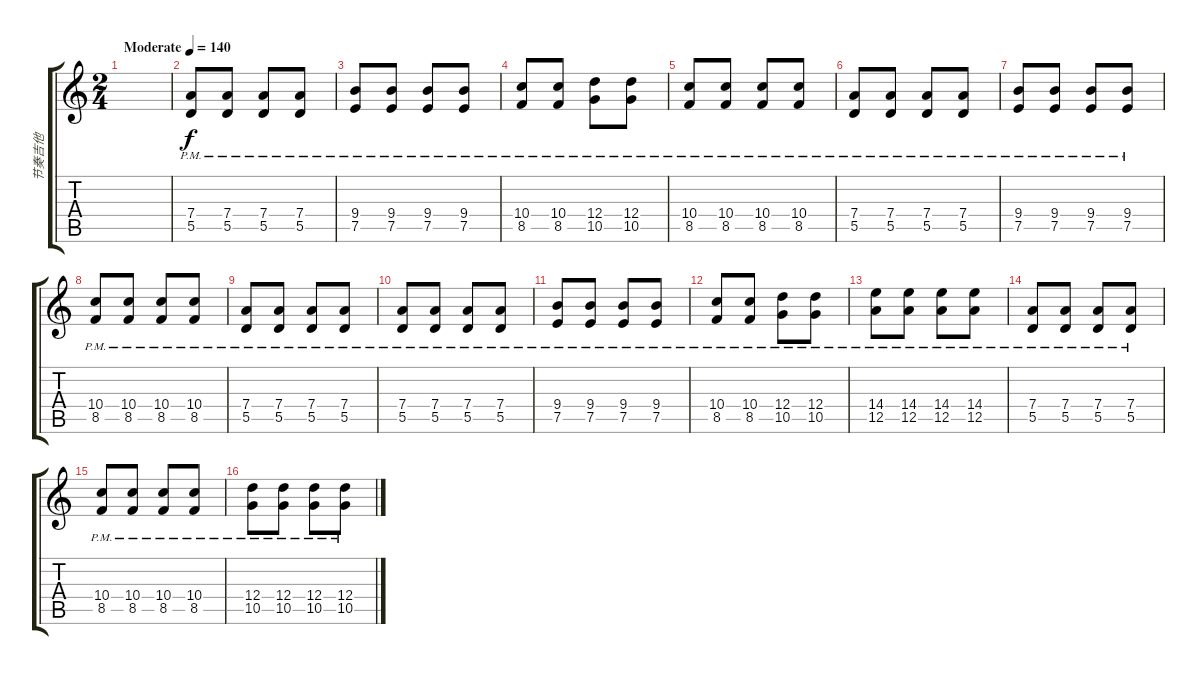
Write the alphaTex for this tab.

\track ("节奏吉他" "节奏吉他") {instrument electricbassfinger}
\staff {score tabs}
\tuning (E4 B3 G3 D3 A2 E2) {hide}
\ts (2 4)
\tempo (140 "Moderate")
\clef g2
\ks c
|
(7.4{pm} 5.5{pm}).8 (7.4{pm} 5.5{pm}).8 (7.4{pm} 5.5{pm}).8 (7.4{pm} 5.5{pm}).8 |
(9.4{pm} 7.5{pm}).8 (9.4{pm} 7.5{pm}).8 (9.4{pm} 7.5{pm}).8 (9.4{pm} 7.5{pm}).8 |
(10.4{pm} 8.5{pm}).8 (10.4{pm} 8.5{pm}).8 (12.4{pm} 10.5{pm}).8 (12.4{pm} 10.5{pm}).8 |
(10.4{pm} 8.5{pm}).8 (10.4{pm} 8.5{pm}).8 (10.4{pm} 8.5{pm}).8 (10.4{pm} 8.5{pm}).8 |
(7.4{pm} 5.5{pm}).8 (7.4{pm} 5.5{pm}).8 (7.4{pm} 5.5{pm}).8 (7.4{pm} 5.5{pm}).8 |
(9.4{pm} 7.5{pm}).8 (9.4{pm} 7.5{pm}).8 (9.4{pm} 7.5{pm}).8 (9.4{pm} 7.5{pm}).8 |
(10.4{pm} 8.5{pm}).8 (10.4{pm} 8.5{pm}).8 (10.4{pm} 8.5{pm}).8 (10.4{pm} 8.5{pm}).8 |
(7.4{pm} 5.5{pm}).8 (7.4{pm} 5.5{pm}).8 (7.4{pm} 5.5{pm}).8 (7.4{pm} 5.5{pm}).8 |
(7.4{pm} 5.5{pm}).8 (7.4{pm} 5.5{pm}).8 (7.4{pm} 5.5{pm}).8 (7.4{pm} 5.5{pm}).8 |
(9.4{pm} 7.5{pm}).8 (9.4{pm} 7.5{pm}).8 (9.4{pm} 7.5{pm}).8 (9.4{pm} 7.5{pm}).8 |
(10.4{pm} 8.5{pm}).8 (10.4{pm} 8.5{pm}).8 (12.4{pm} 10.5{pm}).8 (12.4{pm} 10.5{pm}).8 |
(14.4{pm} 12.5{pm}).8 (14.4{pm} 12.5{pm}).8 (14.4{pm} 12.5{pm}).8 (14.4{pm} 12.5{pm}).8 |
(7.4{pm} 5.5{pm}).8 (7.4{pm} 5.5{pm}).8 (7.4{pm} 5.5{pm}).8 (7.4{pm} 5.5{pm}).8 |
(10.4{pm} 8.5{pm}).8 (10.4{pm} 8.5{pm}).8 (10.4{pm} 8.5{pm}).8 (10.4{pm} 8.5{pm}).8 |
(12.4{pm} 10.5{pm}).8 (12.4{pm} 10.5{pm}).8 (12.4{pm} 10.5{pm}).8 (12.4{pm} 10.5{pm}).8
